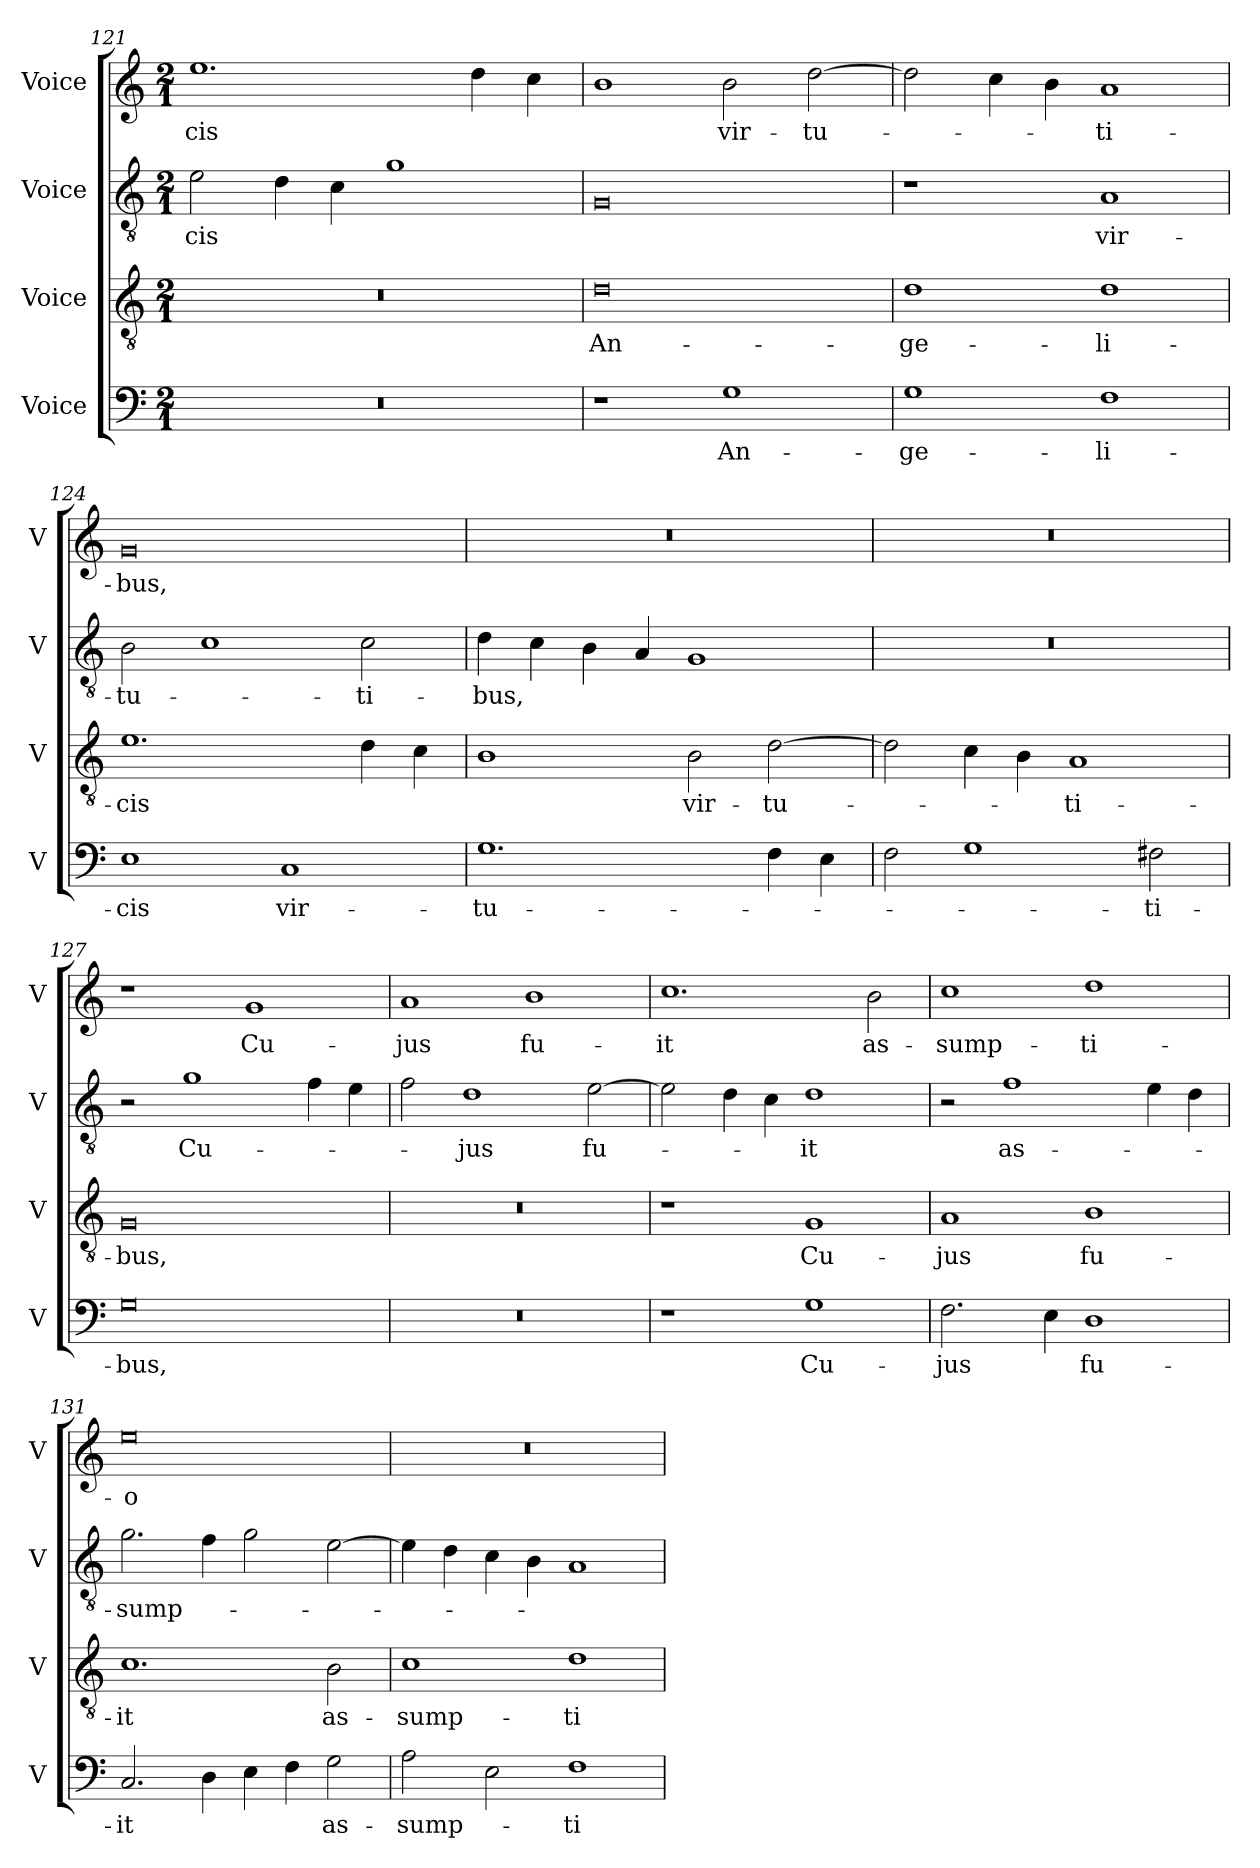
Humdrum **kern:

**kern	**text	**kern	**text	**kern	**text	**kern	**text
*part4	*part4	*part3	*part3	*part2	*part2	*part1	*part1
*staff4	*staff4	*staff3	*staff3	*staff2	*staff2	*staff1	*staff1
*I"Voice	*	*I"Voice	*	*I"Voice	*	*I"Voice	*
*I'V	*	*I'V	*	*I'V	*	*I'V	*
*clefF4	*	*clefGv2	*	*clefGv2	*	*clefG2	*
*k[]	*	*k[]	*	*k[]	*	*k[]	*
*M2/1	*	*M2/1	*	*M2/1	*	*M2/1	*
=121	=121	=121	=121	=121	=121	=121	=121
!	!	!	!	!	!LO:LY:b	!	!LO:LY:b
0r	.	0r	.	2e\	-cis	1.ee	-cis
.	.	.	.	4d\	.	.	.
.	.	.	.	4c\	.	.	.
.	.	.	.	1g	.	.	.
.	.	.	.	.	.	4dd\	.
.	.	.	.	.	.	4cc\	.
=122	=122	=122	=122	=122	=122	=122	=122
!	!	!	!LO:LY:b	!	!	!	!
1r	.	0d	An-	0G	.	1b	.
!	!LO:LY:b	!	!	!	!	!	!LO:LY:b
1G	An-	.	.	.	.	2b\	vir-
!	!	!	!	!	!	!	!LO:LY:b
.	.	.	.	.	.	[2dd\	-tu-
=123	=123	=123	=123	=123	=123	=123	=123
!	!LO:LY:b	!	!LO:LY:b	!	!	!	!
1G	-ge-	1d	-ge-	1r	.	2dd\]	.
.	.	.	.	.	.	4cc\	.
.	.	.	.	.	.	4b\	.
!	!LO:LY:b	!	!LO:LY:b	!	!LO:LY:b	!	!LO:LY:b
1F	-li-	1d	-li-	1A	vir-	1a	-ti-
!!LO:LB:g=z
=124	=124	=124	=124	=124	=124	=124	=124
!	!LO:LY:b	!	!LO:LY:b	!	!LO:LY:b	!	!LO:LY:b
1E	-cis	1.e	-cis	2B\	-tu-	0g	-bus,
.	.	.	.	1c	.	.	.
!	!LO:LY:b	!	!	!	!	!	!
1C	vir-	.	.	.	.	.	.
!	!	!	!	!	!LO:LY:b	!	!
.	.	4d\	.	2c\	-ti-	.	.
.	.	4c\	.	.	.	.	.
=125	=125	=125	=125	=125	=125	=125	=125
!	!LO:LY:b	!	!	!	!LO:LY:b	!	!
1.G	-tu-	1B	.	4d\	-bus,	0r	.
.	.	.	.	4c\	.	.	.
.	.	.	.	4B\	.	.	.
.	.	.	.	4A/	.	.	.
!	!	!	!LO:LY:b	!	!	!	!
.	.	2B\	vir-	1G	.	.	.
!	!	!	!LO:LY:b	!	!	!	!
4F\	.	[2d\	-tu-	.	.	.	.
4E\	.	.	.	.	.	.	.
=126	=126	=126	=126	=126	=126	=126	=126
2F\	.	2d\]	.	0r	.	0r	.
1G	.	4c\	.	.	.	.	.
.	.	4B\	.	.	.	.	.
!	!	!	!LO:LY:b	!	!	!	!
.	.	1A	-ti-	.	.	.	.
!	!LO:LY:b	!	!	!	!	!	!
2F#X\	-ti-	.	.	.	.	.	.
=127	=127	=127	=127	=127	=127	=127	=127
!	!LO:LY:b	!	!LO:LY:b	!	!	!	!
0G	-bus,	0G	-bus,	2r	.	1r	.
!	!	!	!	!	!LO:LY:b	!	!
.	.	.	.	1g	Cu-	.	.
!	!	!	!	!	!	!	!LO:LY:b
.	.	.	.	.	.	1g	Cu-
.	.	.	.	4f\	.	.	.
.	.	.	.	4e\	.	.	.
!!LO:LB:g=z
=128	=128	=128	=128	=128	=128	=128	=128
!	!	!	!	!	!	!	!LO:LY:b
0r	.	0r	.	2f\	.	1a	-jus
!	!	!	!	!	!LO:LY:b	!	!
.	.	.	.	1d	-jus	.	.
!	!	!	!	!	!	!	!LO:LY:b
.	.	.	.	.	.	1b	fu-
!	!	!	!	!	!LO:LY:b	!	!
.	.	.	.	[2e\	fu-	.	.
=129	=129	=129	=129	=129	=129	=129	=129
!	!	!	!	!	!	!	!LO:LY:b
1r	.	1r	.	2e\]	.	1.cc	-it
.	.	.	.	4d\	.	.	.
.	.	.	.	4c\	.	.	.
!	!LO:LY:b	!	!LO:LY:b	!	!LO:LY:b	!	!
1G	Cu-	1G	Cu-	1d	-it	.	.
!	!	!	!	!	!	!	!LO:LY:b
.	.	.	.	.	.	2b\	as-
=130	=130	=130	=130	=130	=130	=130	=130
!	!LO:LY:b	!	!LO:LY:b	!	!	!	!LO:LY:b
2.F\	-jus	1A	-jus	2r	.	1cc	-sump-
!	!	!	!	!	!LO:LY:b	!	!
.	.	.	.	1f	as-	.	.
4E\	.	.	.	.	.	.	.
!	!LO:LY:b	!	!LO:LY:b	!	!	!	!LO:LY:b
1D	fu-	1B	fu-	.	.	1dd	-ti-
.	.	.	.	4e\	.	.	.
.	.	.	.	4d\	.	.	.
=131	=131	=131	=131	=131	=131	=131	=131
!	!LO:LY:b	!	!LO:LY:b	!	!LO:LY:b	!	!LO:LY:b
2.C/	-it	1.c	-it	2.g\	-sump-	0ee	-o
4D\	.	.	.	4f\	.	.	.
4E\	.	.	.	2g\	.	.	.
4F\	.	.	.	.	.	.	.
!	!LO:LY:b	!	!LO:LY:b	!	!	!	!
2G\	as-	2B\	as-	[2e\	.	.	.
!!LO:PB:g=z
=132	=132	=132	=132	=132	=132	=132	=132
!	!LO:LY:b	!	!LO:LY:b	!	!	!	!
2A\	-sump-	1c	-sump-	4e\]	.	0r	.
.	.	.	.	4d\	.	.	.
2E\	.	.	.	4c\	.	.	.
.	.	.	.	4B\	.	.	.
!	!LO:LY:b	!	!LO:LY:b	!	!	!	!
1F	-ti-	1d	-ti-	1A	.	.	.
=	=	=	=	=	=	=	=
*-	*-	*-	*-	*-	*-	*-	*-
